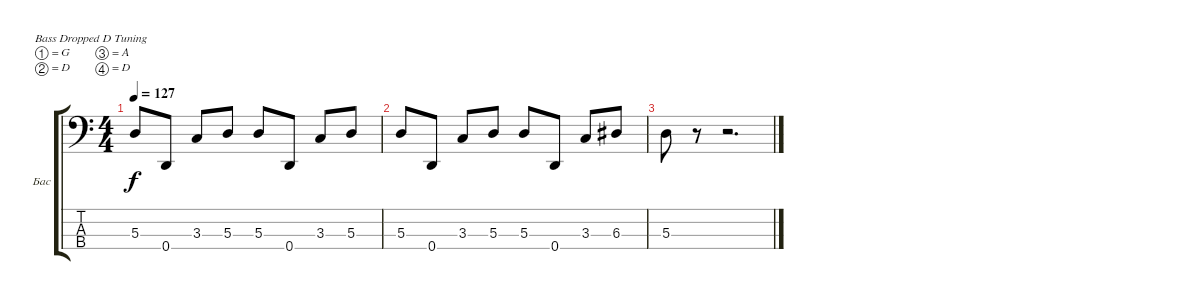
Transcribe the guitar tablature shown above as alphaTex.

\bracketExtendMode groupsimilarinstruments
\firstSystemTrackNameOrientation horizontal
\otherSystemsTrackNameOrientation horizontal
\track ("Бас" "Бас") {instrument electricbassfinger}
\staff {score tabs}
\tuning (G2 D2 A1 D1)
\ts (4 4)
\tempo 127
\clef f4
\ks c
5.3.8{dy f} 0.4.8 3.3.8 5.3.8 5.3.8 0.4.8 3.3.8 5.3.8 |
5.3.8 0.4.8 3.3.8 5.3.8 5.3.8 0.4.8 3.3.8 6.3.8 |
5.3.8 r.8 r.2{d}
